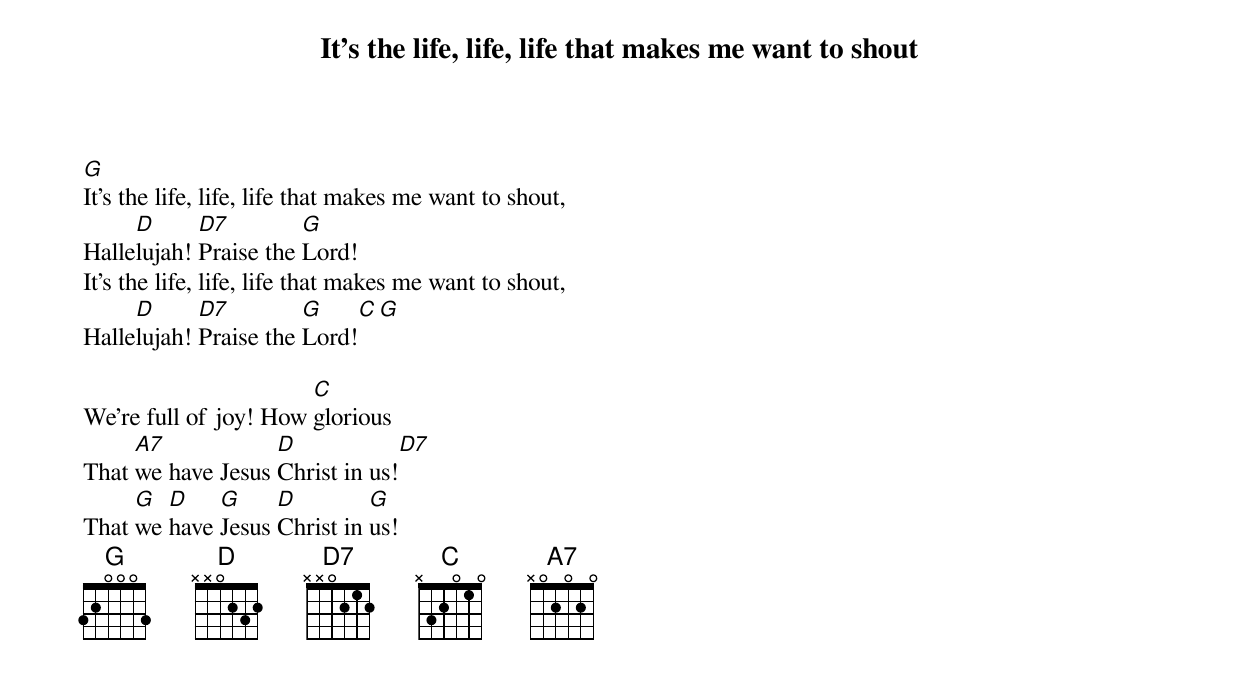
{t:It's the life, life, life that makes me want to shout}

[G]It's the life, life, life that makes me want to shout,
Halle[D]lujah! [D7]Praise the [G]Lord!
It's the life, life, life that makes me want to shout,
Halle[D]lujah! [D7]Praise the [G]Lord![C][G]

We're full of joy! How [C]glorious
That [A7]we have Jesus [D]Christ in us![D7]
That [G]we [D]have [G]Jesus [D]Christ in [G]us!
